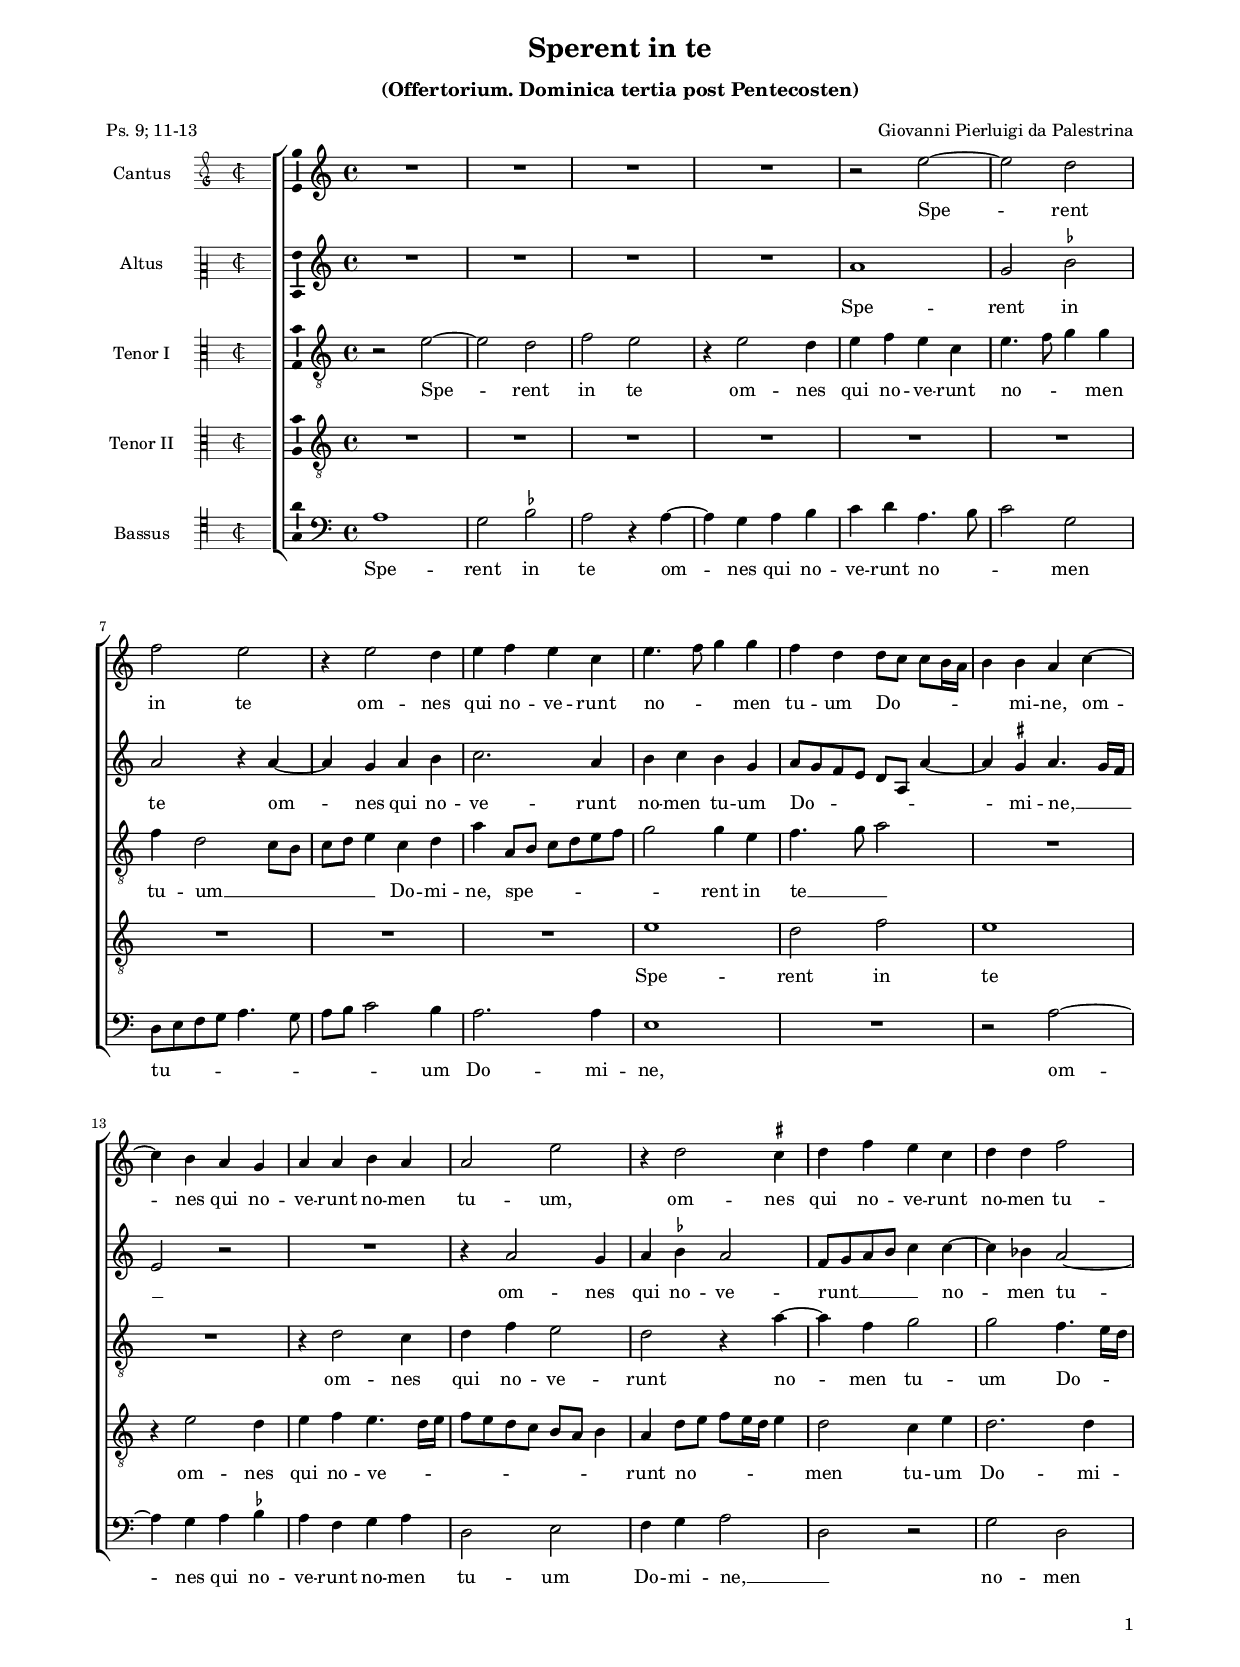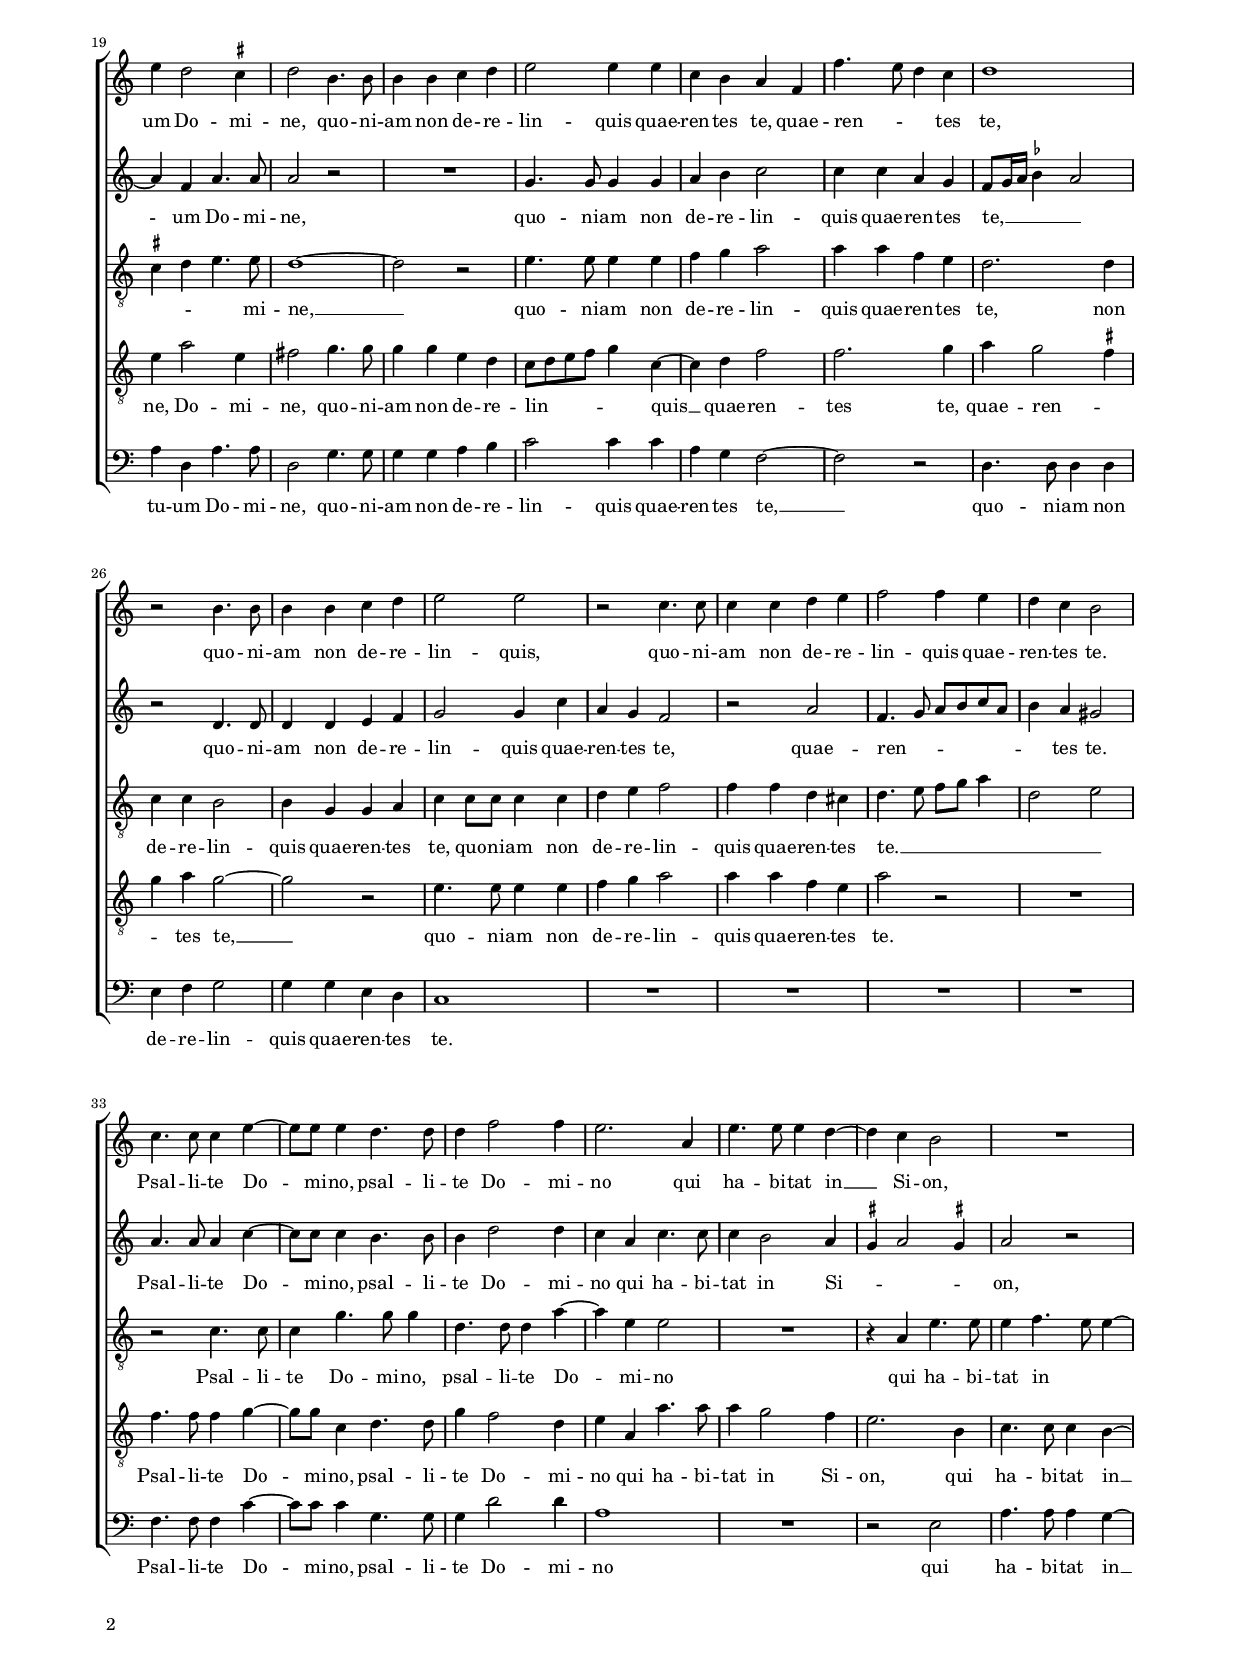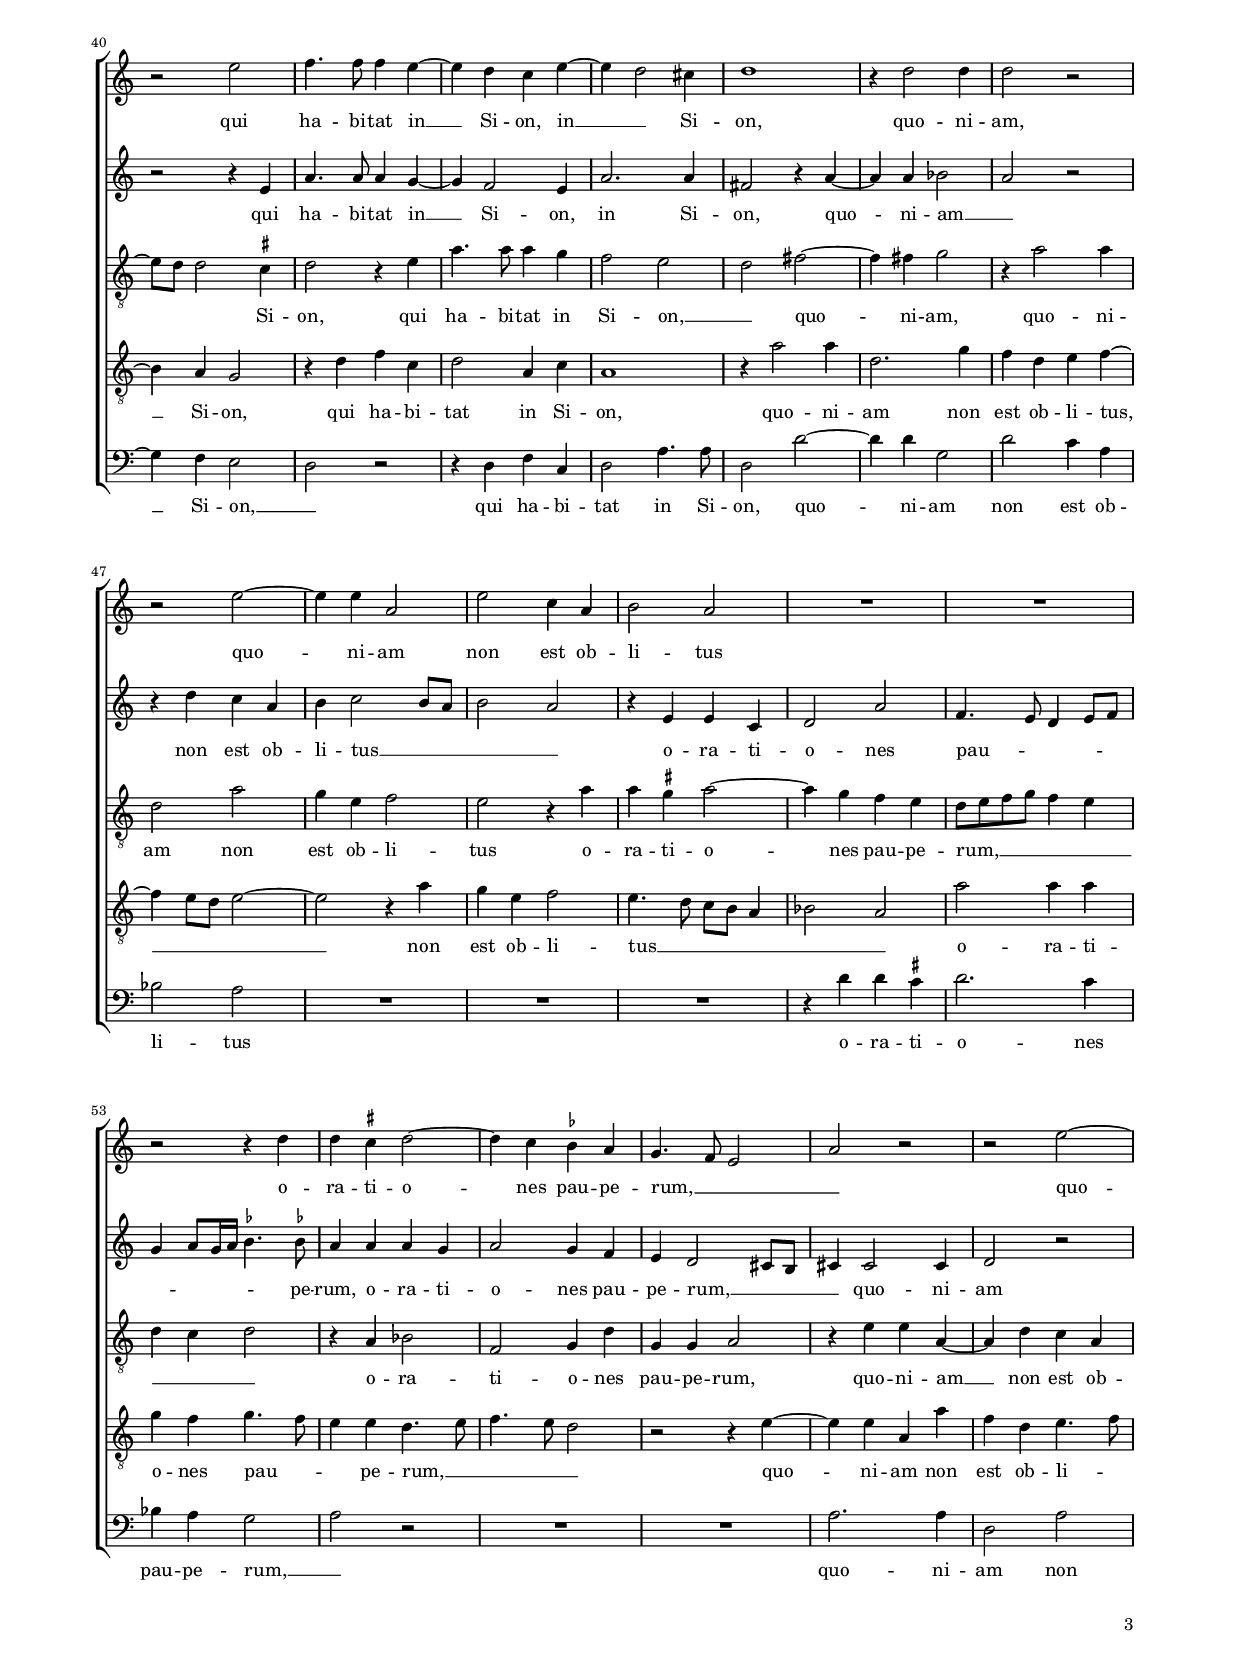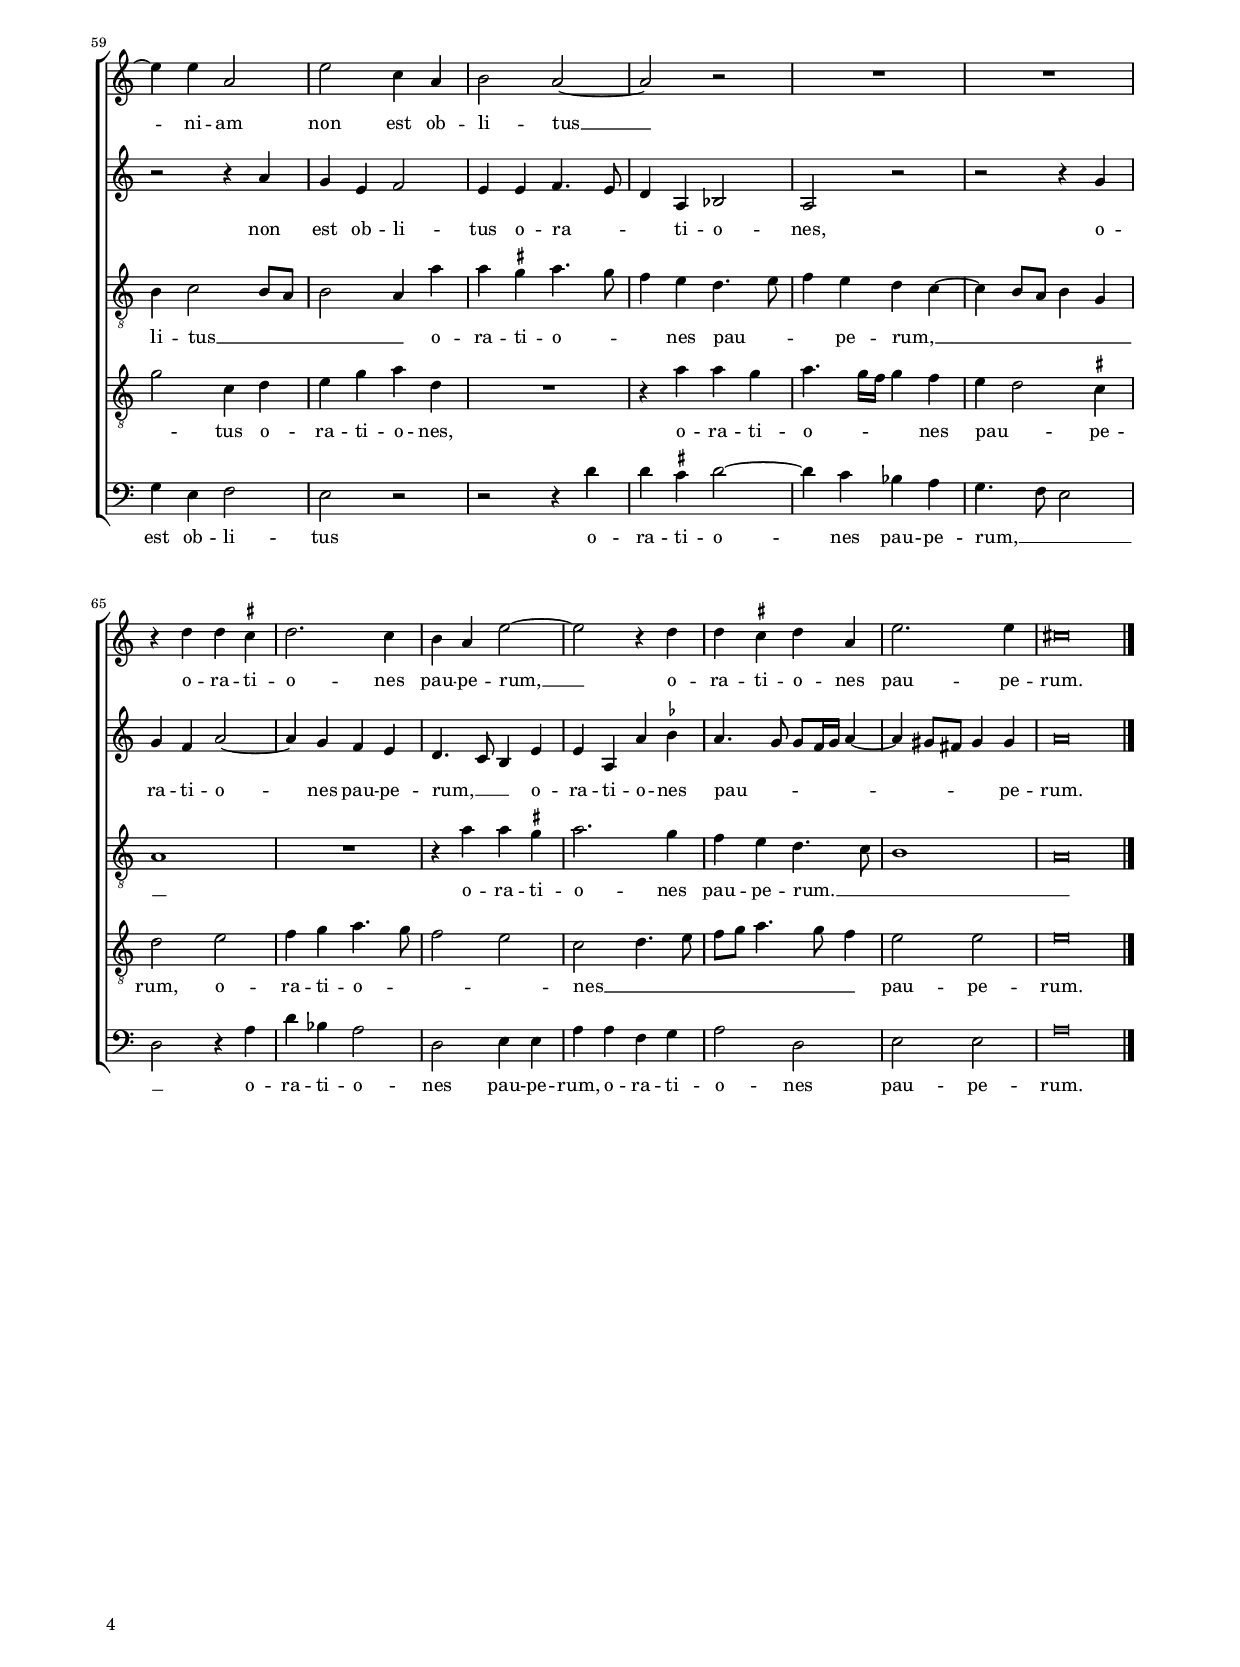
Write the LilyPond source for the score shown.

\header
{
  title="Sperent in te"
  subtitle=\markup { \column { \vspace #0.5 "(Offertorium. Dominica tertia post Pentecosten)" \transparent "x" } }
  composer="Giovanni Pierluigi da Palestrina"
  poet="Ps. 9; 11-13"
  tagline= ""
}

\version "2.24.1"
\language deutsch
#(set-global-staff-size 15)
% #(set-default-paper-size "letter")
#(ly:set-option 'point-and-click #f)




	ficta = { \once \set suggestAccidentals = ##t }

	forget = #(define-music-function (music) (ly:music?) #{
		\accidentalStyle forget
		$music
		\accidentalStyle default
		#})


    
\paper
	{
	top-margin = 1.6 \cm
	bottom-margin = 1 \cm
	left-margin = 1.8 \cm
	right-margin = 1.8 \cm
	ragged-bottom = ##f
	ragged-last-bottom = ##t
	print-page-number = ##f
	system-system-spacing = #'((basic-distance . 17) (minimum-distance . 14) (padding . 5) (strechability . 150))
	oddFooterMarkup=\markup   \fill-line { "" \fromproperty #'page:page-number-string }
	evenFooterMarkup=\markup  \fill-line { \fromproperty #'page:page-number-string "" }
	last-bottom-spacing = #'((basic-distance . 12) (minimum-distance . 7) (padding . 4))
    %systems-per-page = 3
%   page-count = 3
%	min-systems-per-page = 3
%	print-all-headers = ##t
%	print-first-page-number = ##t
%	first-page-number = 1
	}

	
global = {
	\key c \major
	\time 4/4
    \set Score.tempoHideNote = ##t
    \tempo 4 = 100
    \skip 1*70 
    \set Score.measureLength = #(ly:make-moment 2/1)
    \skip 1*2 \bar "|."
	}
    

incipitcantus = \relative c' {
    \time 2/2
    \clef "petrucci-g2"
    \key c \major
    }
    
incipitcantusVoice = <<
    \new MensuralVoice <<
        { s1 \noBreak }
        \incipitcantus
    >>
    >>
    
    
incipitaltus = \relative c' {
    \time 2/2
    \clef "petrucci-c2"
    \key c \major
    s4 \bar ""
    }
    
incipitaltusVoice = <<
    \new MensuralVoice <<
        { s1 \noBreak }
        \incipitaltus
    >>
    >>
    
incipittenor = \relative c' {
    \time 2/2
    \clef "petrucci-c3"
    \key c \major
    }
    
incipittenorVoice = <<
    \new MensuralVoice <<
        { s1 \noBreak }
        \incipittenor
    >>
    >>
    
incipitquintus = \relative c' {
    \time 2/2
    \clef "petrucci-c3"
    \key c \major
    }
    
incipitquintusVoice = <<
    \new MensuralVoice <<
        { s1 \noBreak }
        \incipitquintus
    >>
    >>
    
    
incipitbassus= \relative c {
    \time 2/2
    \clef "petrucci-c4"
    \key c \major
    }
    
incipitbassusVoice = <<
    \new MensuralVoice <<
        { s1 \noBreak }
        \incipitbassus
    >>
    >>


cantus =  \relative c''
	{
	R1
	R1
	R1
	R1
%5
	r2 e~ |
	e2 d \break \noPageBreak
	f2 e
	r4 e2 d4
	e4 f e c
%10
	e4. f8 g4 g |
	f4 d d8 c c[ h16 a]
	h4 h a c~ \break \noPageBreak
	c4 h a g
	a4 a h a
%15
	a2 e' |
	r4 d2 \ficta cis4
	d4 f e c
	d4 d f2 \pageBreak
	e4 d2 \ficta cis4
%20
	d2 h4. h8 |
	h4 h c d
	e2 e4 e
	c4 h a f
	f'4. e8 d4 c
%25
	d1 | \break \noPageBreak
	r2 h4. h8
	h4 h c d
	e2 e
	r2 c4. c8
%30
	c4 c d e |
	f2 f4 e
	d4 c h2 \break \noPageBreak
	c4. c8 c4 e~
	e8 e e4 d4. d8
%35
	d4 f2 f4 |
	e2. a,4
	e'4. e8 e4 d~
	d4 c h2
	R1 \pageBreak
%40
	r2 e |
	f4. f8 f4 e~
	e4 d c e~
	e4 d2 cis4
	d1
%45
	r4 d2 d4 |
	d2 r \break \noPageBreak
	r2 e~
	e4 e a,2
	e'2 c4 a
%50
	h2 a |
	R1
	R1 \break \noPageBreak
	r2 r4 d
	d4 \ficta cis d2~
%55
	d4 c \ficta b a |
	g4. f8 e2
	a2 r
	r2 e'~ \pageBreak
	e4 e a,2
%60
	e'2 c4 a |
	h2 a~
	a2 r
	R1
	R1 \break \noPageBreak
%65
	r4 d d \ficta cis |
	d2. c4
	h4 a e'2~
	e2 r4 d
	d4 \ficta cis d a
%70
	e'2. e4 |
	cis\breve |
	}


altus =  \relative c'
	{
	R1
	R1
	R1
	R1
%5
	a'1 |
	g2 \ficta b
	a2 r4 a~
	a4 g a h
	c2. a4
%10
	h4 c h g |
	a8 g f e d8 a a'4~
	a4 \ficta gis a4. \forget g16 f
	e2 r
	R1
%15
	r4 a2 g4 |
	a4 \ficta b a2
	f8 g a h c4 c~
	c4 b a2~
	a4 f a4. a8
%20
	a2 r |
	R1
	g4. g8 g4 g
	a4 h c2
	c4 c a g
%25
	f8 g16 a \ficta b4 a2 |
	r2 d,4. d8
	d4 d e f
	g2 g4 c
	a4 g f2
%30
	r2 a |
	f4. g8 a h c a
	h4 a gis2
	a4. a8 a4 c~
	c8 c c4 h4. h8
%35
	h4 d2 d4 |
	c4 a c4. c8
	c4 h2 a4
	\ficta gis4 a2 \ficta gis!4
	a2 r
%40
	r2 r4 e |
	a4. a8 a4 g~
	g4 f2 e4
	a2. a4
	fis2 r4 a~
%45
	a4 a b2 |
	a2 r
	r4 d c a
	h4 c2 h8 a
	h2 a
%50
	r4 e e c |
	d2 a'
	f4. e8 d4 e8 f
	g4 a8 g16 a \ficta b4. \ficta b!8
	a4 a a g
%55
	a2 g4 f |
	e4 d2 cis8 h
	cis4 cis2 cis4
	d2 r
	r2 r4 a'
%60
	g4 e f2 |
	e4 e f4. e8
	d4 a b2
	a2 r
	r2 r4 g'
%65
	g4 f a2~ |
	a4 g f e
	d4. c8 h4 e
	e4 a, a' \ficta b
	a4. g8 g8 f16 g a4~
%70
	a4 gis8 fis gis4 gis |
	a\breve |
	}


tenor =  \relative c'
	{
	r2 e~
	e2 d
	f2 e
	r4 e2 d4
%5
	e4 f e c |
	e4. f8 g4 g
	f4 d2 c8 h
	c8 d e4 c d
	a'4 a,8 h c d e f
%10
	g2 g4 e |
	f4. g8 a2
	R1
	R1
	r4 d,2 c4
%15
	d4 f e2 |
	d2 r4 a'~
	a4 f g2
	g2 f4. e16 d
	\ficta cis4 d e4. e8
%20
	d1~ |
	d2 r
	e4. e8 e4 e
	f4 g a2
	a4 a f e
%25
	d2. d4 |
	c4 c h2
	h4 g g a
	c4 c8 c c4 c
	d4 e f2
%30
	f4 f d cis |
	d4. e8 f g a4
	d,2 e
	r2 c4. c8
	c4 g'4. g8 g4
%35
	d4. d8 d4 a'~ |
	a4 e e2
	R1
	r4 a, e'4. e8
	e4 f4. e8 e4~
%40
	e8 d d2 \ficta cis4 |
	d2 r4 e
	a4. a8 a4 g
	f2 e
	d2 fis~
%45
	fis4 fis4 g2 |
	r4 a2 a4
	d,2 a'
	g4 e f2
	e2 r4 a
%50
	a4 \ficta gis a2~ |
	a4 g f e
	d8 e f g f4 e
	d4 c d2
	r4 a b2
%55
	f2 g4 d' |
	g,4 g a2
	r4 e' e a,~
	a4 d c a
	h4 c2 h8 a
%60
	h2 a4 a' |
	a4 \ficta gis a4. \forget g8
	f4 e d4. e8
	f4 e d c~
	c4 h8 a h4 g
%65
	a1 |
	R1
	r4 a' a \ficta gis
	a2. g4
	f4 e d4. c8
%70
	h1 |
	a\breve |
	}


quintus  =  \relative c'
	{
	R1
	R1
	R1
	R1
%5
	R1 |
	R1
	R1
	R1
	R1
%10
	e1 |
	d2 f
	e1
	r4 e2 d4
	e4 f e4. d16 e
%15
	f8 e d c h8 a h4 |
	a4 d8 e f8 e16 d e4
	d2 c4 e
	d2. d4
	e4 a2 e4
%20
	fis2 g4. g8 |
	g4 g e d
	c8 d e f g4 c,~
	c4 d f2
	f2. g4
%25
	a4 g2 \ficta fis4 |
	g4 a g2~
	g2 r
	e4. e8 e4 e
	f4 g a2
%30
	a4 a f e |
	a2 r
	R1
	f4. f8 f4 g~
	g8 g c,4 d4. d8
%35
	g4 f2 d4 |
	e4 a, a'4. a8
	a4 g2 f4
	e2. h4
	c4. c8 c4 h~
%40
	h4 a g2 |
	r4 d' f c
	d2 a4 c
	a1
	r4 a'2 a4
%45
	d,2. g4 |
	f4 d e f~
	f4 e8 d e2~
	e2 r4 a
	g4 e f2
%50
	e4. d8 c h a4 |
	b2 a
	a'2 a4 a
	g4 f g4. f8
	e4 e d4. e8
%55
	f4. e8 d2 |
	r2 r4 e~
	e4 e a, a'
	f4 d e4. f8
	g2 c,4 d
%60
	e4 g a d, |
	R1
	r4 a' a g
	a4. g16 f g4 f
	e4 d2 \ficta cis4
%65
	d2 e |
	f4 g a4. g8
	f2 e
	c2 d4. e8
	f8 g a4. g8 f4
%70
	e2 e |
	e\breve |
	}


bassus  =  \relative c
	{
	a'1
	g2 \ficta b
	a2 r4 a~
	a4 g a h
%5
	c4 d a4. h8 |
	c2 g
	d8 e f g a4. g8
	a8 h c2 h4
	a2. a4
%10
	e1 |
	R1
	r2 a~
	a4 g a \ficta b
	a4 f g a
%15
	d,2 e |
	f4 g a2
	d,2 r
	g2 d
	a'4 d, a'4. a8
%20
	d,2 g4. g8 |
	g4 g a h
	c2 c4 c
	a4 g f2~
	f2 r
%25
	d4. d8 d4 d |
	e4 f g2
	g4 g e d
	c1
	R1
%30
	R1 |
	R1
	R1
	f4. f8 f4 c'~
	c8 c c4 g4. g8
%35
	g4 d'2 d4 |
	a1
	R1
	r2 e
	a4. a8 a4 g~
%40
	g4 f e2 |
	d2 r
	r4 d f c
	d2 a'4. a8
	d,2 d'~
%45
	d4 d g,2 |
	d'2 c4 a
	b2 a
	R1
	R1
%50
	R1 |
	r4 d d \ficta cis
	d2. c4
	b4 a g2
	a2 r
%55
	R1 |
	R1
	a2. a4
	d,2 a'
	g4 e f2
%60
	e2 r | 
	r2 r4 d'
	d4 \ficta cis d2~
	d4 c b a
	g4. f8 e2
%65
	d2 r4 a' |
	d4 b a2
	d,2 e4 e
	a4 a f g
	a2 d,
%70
	e2 e |
	a\breve |
	}


lyricscantus = \lyricmode {
    Spe -- rent in te om -- nes qui no -- ve -- runt no -- _ _ men tu -- um Do -- _ _ _ _ _ mi -- ne,
    om -- nes qui no -- ve -- runt no -- men tu -- um,
    om -- nes qui no -- ve -- runt no -- men tu -- um Do -- mi -- ne,
    quo -- ni -- am non de -- re -- lin -- quis quae -- ren -- tes te,
    quae -- ren -- _ _ tes te,
    quo -- ni -- am non de -- re -- lin -- quis,
    quo -- ni -- am non de -- re -- lin -- quis quae -- ren -- tes te.
    Psal -- li -- te Do -- mi -- no,
    psal -- li -- te Do -- mi -- no qui ha -- bi -- tat in __ Si -- on,
    qui ha -- bi -- tat in __ Si -- on,
    in __ _ Si -- on,
    quo -- ni -- am,
    quo -- ni -- am non est ob -- li -- tus o -- ra -- ti -- o -- nes pau -- pe -- rum, __ _ _ _
    quo -- ni -- am non est ob -- li -- tus __ o -- ra -- ti -- o -- nes pau -- pe -- rum, __
    o -- ra -- ti -- o -- nes pau -- pe -- rum.
	}


lyricsaltus = \lyricmode {
    Spe -- rent in te om -- nes qui no -- ve -- runt no -- men tu -- um Do -- _ _ _ _ _ _ mi -- ne, __ _ _ _
    om -- nes qui no -- ve -- runt __ _ _ _ _ no -- men tu -- um Do -- mi -- ne,
    quo -- ni -- am non de -- re -- lin -- quis quae -- ren -- tes te, __ _ _ _ _ 
    quo -- ni -- am non de -- re -- lin -- quis quae -- ren -- tes te,
    quae -- ren -- _ _ _ _ _ _ tes te.
    Psal -- li -- te Do -- mi -- no,
    psal -- li -- te Do -- mi -- no qui ha -- bi -- tat in Si -- _ _ _ on,
    qui ha -- bi -- tat in __ Si -- on,
    in Si -- on,
    quo -- ni -- am __ _ non est ob -- li -- tus __ _ _ _ _ o -- ra -- ti -- o -- nes pau -- _ _ _ _ _ _ _ _ _ pe -- rum,
    o -- ra -- ti -- o -- nes pau -- pe -- rum, __ _ _ _
    quo -- ni -- am non est ob -- li -- tus o -- ra -- _ _ ti -- o -- nes,
    o -- ra -- ti -- o -- nes pau -- pe -- rum, __ _ _
    o -- ra -- ti -- o -- nes pau -- _ _ _ _ _ _ _ _ pe -- rum.
	}


lyricstenor = \lyricmode {
    Spe -- rent in te om -- nes qui no -- ve -- runt no -- _ _ men tu -- um __ _ _ _ _ _ Do -- mi -- ne,
    spe -- _ _ _ _ _ _ rent in te __ _ _ om -- nes qui no -- ve -- runt no -- men tu -- um Do -- _ _ _ _ _ mi -- ne, __
    quo -- ni -- am non de -- re -- lin -- quis quae -- ren -- tes te,
    non de -- re -- lin -- quis quae -- ren -- tes te,
    quo -- ni -- am non de -- re -- lin -- quis quae -- ren -- tes te. __ _ _ _ _ _ _
    Psal -- li -- te Do -- mi -- no,
    psal -- li -- te Do -- mi -- no qui ha -- bi -- tat in _ _ _ _ Si -- on,
    qui ha -- bi -- tat in Si -- on, __ _
    quo -- ni -- am,
    quo -- ni -- am non est ob -- li -- tus o -- ra -- ti -- o -- nes pau -- pe -- rum, __ _ _ _ _ _ _ _ _
    o -- ra -- ti -- o -- nes pau -- pe -- rum,
    quo -- ni -- am __ non est ob -- li -- tus __ _ _ _ _ o -- ra -- ti -- o -- _ _ nes pau -- _ _ pe -- rum, __ _ _ _ _ _ _
    o -- ra -- ti -- o -- nes pau -- pe -- rum. __ _ _ _
	}


lyricsquintus = \lyricmode {
    Spe -- rent in te om -- nes qui no -- ve -- _ _ _ _ _ _ _ _ _ runt no -- _ _ _ _ _ men tu -- um Do -- mi -- ne,
    Do -- mi -- ne,
    quo -- ni -- am non de -- re -- lin -- _ _ _ _ quis __ quae -- ren -- tes te,
    quae -- ren -- _ _ tes te, __
    quo -- ni -- am non de -- re -- lin -- quis quae -- ren -- tes te.
    Psal -- li -- te Do -- mi -- no,
    psal -- li -- te Do -- mi -- no qui ha -- bi -- tat in Si -- on,
    qui ha -- bi -- tat in __ Si -- on,
    qui ha -- bi -- tat in Si -- on,
    quo -- ni -- am non est ob -- li -- tus, __ _ _ _
    non est ob -- li -- tus __ _ _ _ _ _ _ o -- ra -- ti -- o -- nes pau -- _ _ pe -- rum, __ _ _ _ _
    quo -- ni -- am non est ob -- li -- _ _ tus o -- ra -- ti -- o -- nes,
    o -- ra -- ti -- o -- _ _ _ nes pau -- _ pe -- rum,
    o -- ra -- ti -- o -- _ _ _ nes __ _ _ _ _ _ _ _ pau -- pe -- rum.
	}


lyricsbassus = \lyricmode {
    Spe -- rent in te om -- nes qui no -- ve -- runt no -- _ _ men tu -- _ _ _ _ _ _ _ _ um Do -- mi -- ne,
    om -- nes qui no -- ve -- runt no -- men tu -- um Do -- mi -- ne, __ _
    no -- men tu -- um Do -- mi -- ne,
    quo -- ni -- am non de -- re -- lin -- quis quae -- ren -- tes te, __
    quo -- ni -- am non de -- re -- lin -- quis quae -- ren -- tes te.
    Psal -- li -- te Do -- mi -- no,
    psal -- li -- te Do -- mi -- no qui ha -- bi -- tat in __ Si -- on, __ _
    qui ha -- bi -- tat in Si -- on,
    quo -- ni -- am non est ob -- li -- tus o -- ra -- ti -- o -- nes pau -- pe -- rum, __ _
    quo -- ni -- am non est ob -- li -- tus o -- ra -- ti -- o -- nes pau -- pe -- rum, __ _ _ _
    o -- ra -- ti -- o -- nes pau -- pe -- rum,
    o -- ra -- ti -- o -- nes pau -- pe -- rum.
	}


\score
{  
    \transpose c c {
	\new ChoirStaff \with { \override StaffGrouper.staff-staff-spacing.basic-distance = #12 }
	<<

	\new Staff << \global
	\new Voice="v1" {
		\set Staff.instrumentName="Cantus"
        \incipit \incipitcantusVoice
%		\set Staff.instrumentName= "S"
		\set Staff.midiInstrument = "reed organ"
		\clef violin
		\cantus }
	\new Lyrics \lyricsto "v1" {\lyricscantus }
	>>


	\new Staff << \global
	\new Voice="v2" {
		\set Staff.instrumentName="Altus"
        \incipit \incipitaltusVoice
%		\set Staff.instrumentName= "A"
		\set Staff.midiInstrument = "reed organ"
		\clef violin % "G_8"
		\altus}
	\new Lyrics \lyricsto "v2" {\lyricsaltus }
	>>


	\new Staff << \global
	\new Voice="v3" {
		\set Staff.instrumentName="Tenor I"
        \incipit \incipittenorVoice
%		\set Staff.instrumentName= "T"
		\set Staff.midiInstrument = "reed organ"
		\clef "G_8"
		\tenor }
	\new Lyrics \lyricsto "v3" {\lyricstenor }
	>>


	\new Staff << \global
	\new Voice="v5" {
		\set Staff.instrumentName="Tenor II"
        \incipit \incipitquintusVoice
%		\set Staff.instrumentName= "Q"
		\set Staff.midiInstrument = "reed organ"
		\clef "G_8"
		\quintus}
	\new Lyrics \lyricsto "v5" {\lyricsquintus }
	>>


	\new Staff << \global
	\new Voice="v4" {
		\set Staff.instrumentName="Bassus"
        \incipit \incipitbassusVoice
%		\set Staff.instrumentName= "B"
		\set Staff.midiInstrument = "reed organ"
		\clef bass 
		\bassus }
	\new Lyrics \lyricsto "v4" {\lyricsbassus}
	>>

	>>
	} % transpose

	\layout
	{
	indent = 3\cm
    incipit-width = 1.3 \cm
	\context { \Lyrics \override VerticalAxisGroup.nonstaff-relatedstaff-spacing.padding = #1.4 }
%	\context { \Lyrics \override LyricText.font-size = #1 }
	\context { \Staff \override TimeSignature.break-visibility = #end-of-line-invisible }
	\context { \Staff \consists "Ambitus_engraver" }
%	\context { \Voice \override Slur.transparent = ##t }
	\context { \Score \override BarNumber.padding = #2 }
	\context { \Voice \override NoteHead.style = #'baroque }
	}

\midi
	{    	
	}

}


% EOF
